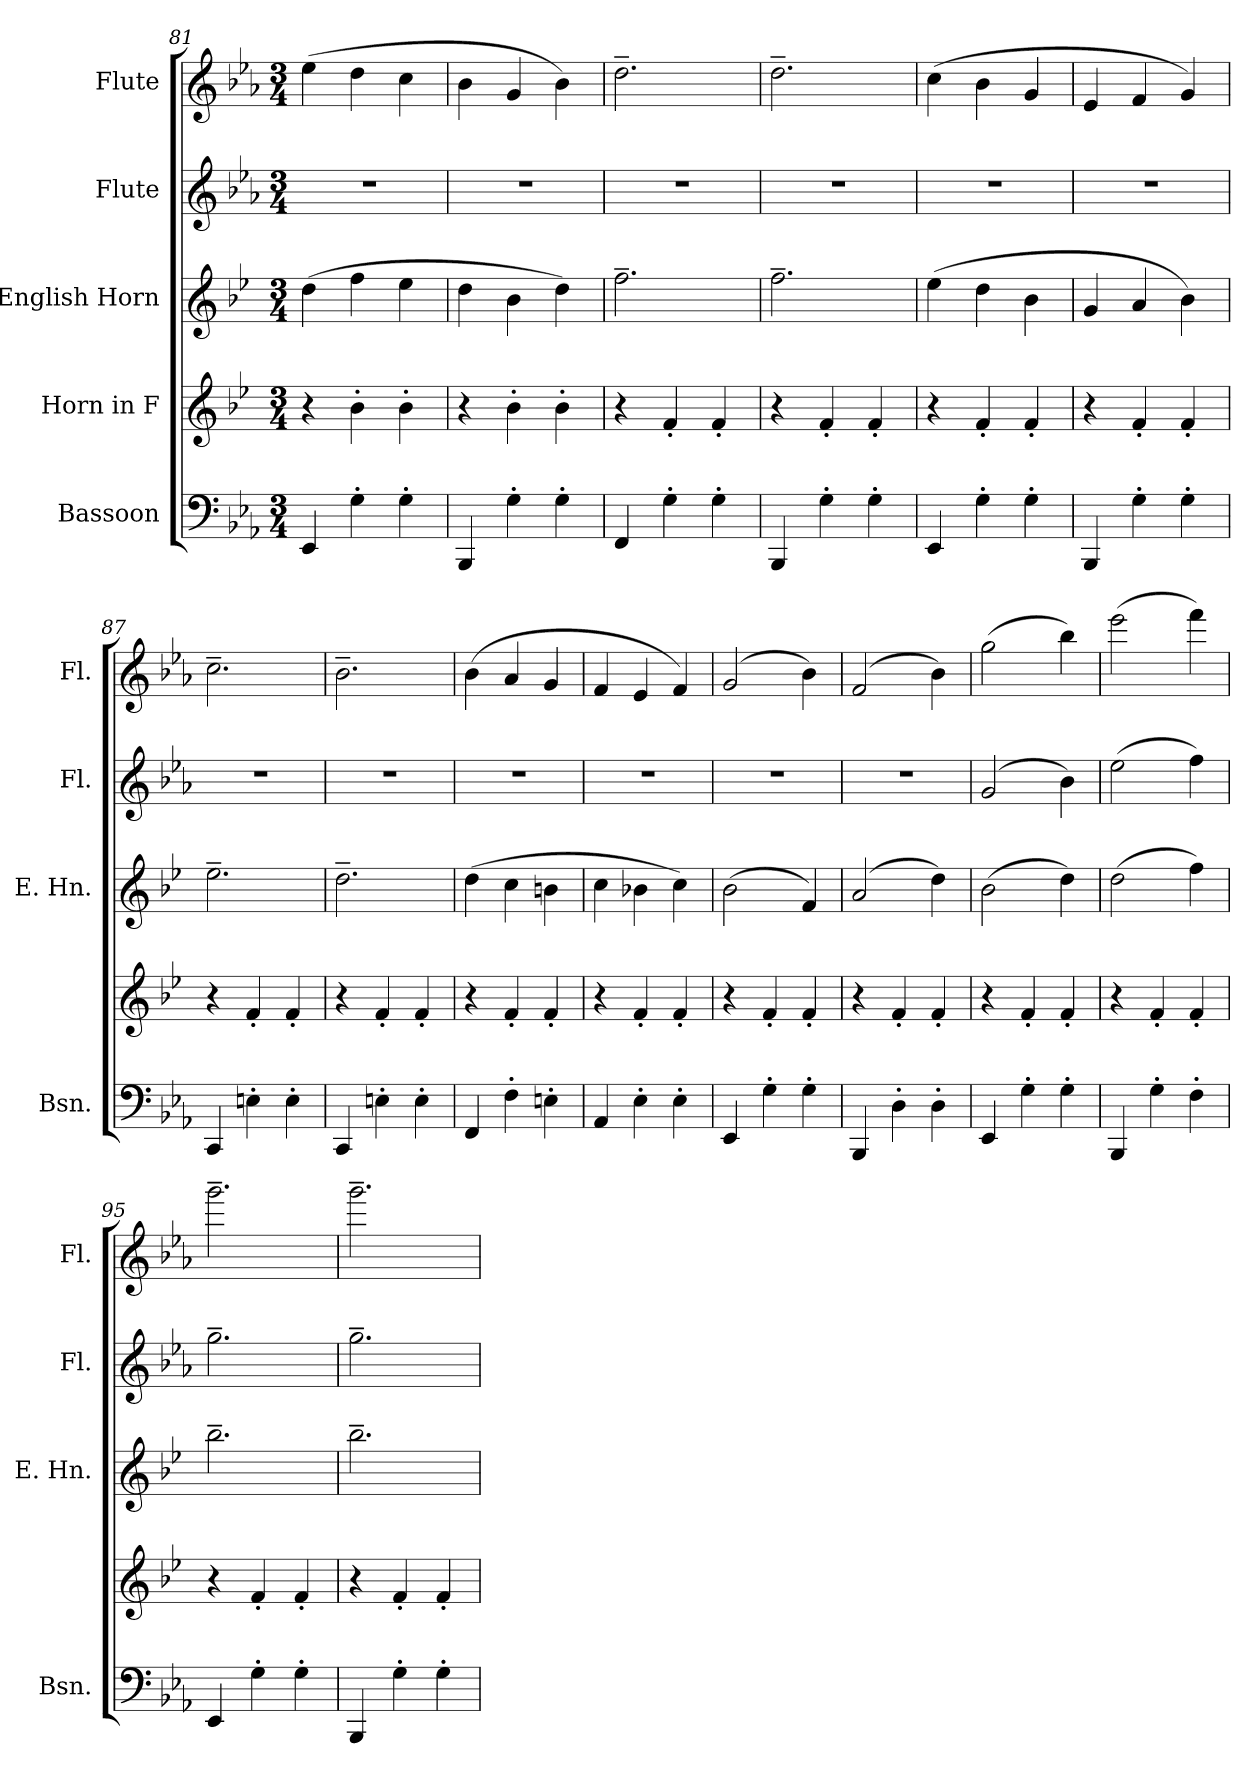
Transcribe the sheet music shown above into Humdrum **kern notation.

**kern	**kern	**kern	**kern	**kern
*part5	*part4	*part3	*part2	*part1
*staff5	*staff4	*staff3	*staff2	*staff1
*I"Bassoon	*I"Horn in F	*I"English Horn	*I"Flute	*I"Flute
*I'Bsn.	*	*I'E. Hn.	*I'Fl.	*I'Fl.
*clefF4	*clefG2	*clefG2	*clefG2	*clefG2
*	*ITrd4c7	*ITrd4c7	*	*
*k[b-e-a-]	*k[b-e-a-]	*k[b-e-a-]	*k[b-e-a-]	*k[b-e-a-]
*M3/4	*M3/4	*M3/4	*M3/4	*M3/4
=81	=81	=81	=81	=81
4EE-/	4r	(4g\	2.r	(4ee-\
4G'\	4e-'\	4b-\	.	4dd\
4G'\	4e-'\	4a-\	.	4cc\
=82	=82	=82	=82	=82
4BBB-/	4r	4g\	2.r	4b-\
4G'\	4e-'\	4e-\	.	4g/
4G'\	4e-'\	4g\)	.	4b-\)
=83	=83	=83	=83	=83
4FF/	4r	2.b-~\	2.r	2.dd~\
4G'\	4B-'/	.	.	.
4G'\	4B-'/	.	.	.
=84	=84	=84	=84	=84
4BBB-/	4r	2.b-~\	2.r	2.dd~\
4G'\	4B-'/	.	.	.
4G'\	4B-'/	.	.	.
=85	=85	=85	=85	=85
4EE-/	4r	(4a-\	2.r	(4cc\
4G'\	4B-'/	4g\	.	4b-\
4G'\	4B-'/	4e-\	.	4g/
=86	=86	=86	=86	=86
4BBB-/	4r	4c/	2.r	4e-/
4G'\	4B-'/	4d/	.	4f/
4G'\	4B-'/	4e-\)	.	4g/)
=87	=87	=87	=87	=87
4CC/	4r	2.a-~\	2.r	2.cc~\
4En'\	4B-'/	.	.	.
4E'\	4B-'/	.	.	.
!!LO:LB:g=z
=88	=88	=88	=88	=88
4CC/	4r	2.g~\	2.r	2.b-~\
4En'\	4B-'/	.	.	.
4E'\	4B-'/	.	.	.
=89	=89	=89	=89	=89
4FF/	4r	(4g\	2.r	(4b-\
4F'\	4B-'/	4f\	.	4a-/
4En'\	4B-'/	4en\	.	4g/
=90	=90	=90	=90	=90
4AA-/	4r	4f\	2.r	4f/
4E-'\	4B-'/	4e-X\	.	4e-/
4E-'\	4B-'/	4f\)	.	4f/)
=91	=91	=91	=91	=91
4EE-/	4r	(2e-\	2.r	(2g/
4G'\	4B-'/	.	.	.
4G'\	4B-'/	4B-/)	.	4b-\)
=92	=92	=92	=92	=92
4BBB-/	4r	(2d/	2.r	(2f/
4D'\	4B-'/	.	.	.
4D'\	4B-'/	4g\)	.	4b-\)
=93	=93	=93	=93	=93
4EE-/	4r	(2e-\	(2g/	(2gg\
4G'\	4B-'/	.	.	.
4G'\	4B-'/	4g\)	4b-\)	4bb-\)
=94	=94	=94	=94	=94
4BBB-/	4r	(2g\	(2ee-\	(2eee-\
4G'\	4B-'/	.	.	.
4F'\	4B-'/	4b-\)	4ff\)	4fff\)
=95	=95	=95	=95	=95
4EE-/	4r	2.ee-~\	2.gg~\	2.ggg~\
4G'\	4B-'/	.	.	.
4G'\	4B-'/	.	.	.
=96	=96	=96	=96	=96
4BBB-/	4r	2.ee-~\	2.gg~\	2.ggg~\
4G'\	4B-'/	.	.	.
4G'\	4B-'/	.	.	.
=	=	=	=	=
*-	*-	*-	*-	*-
